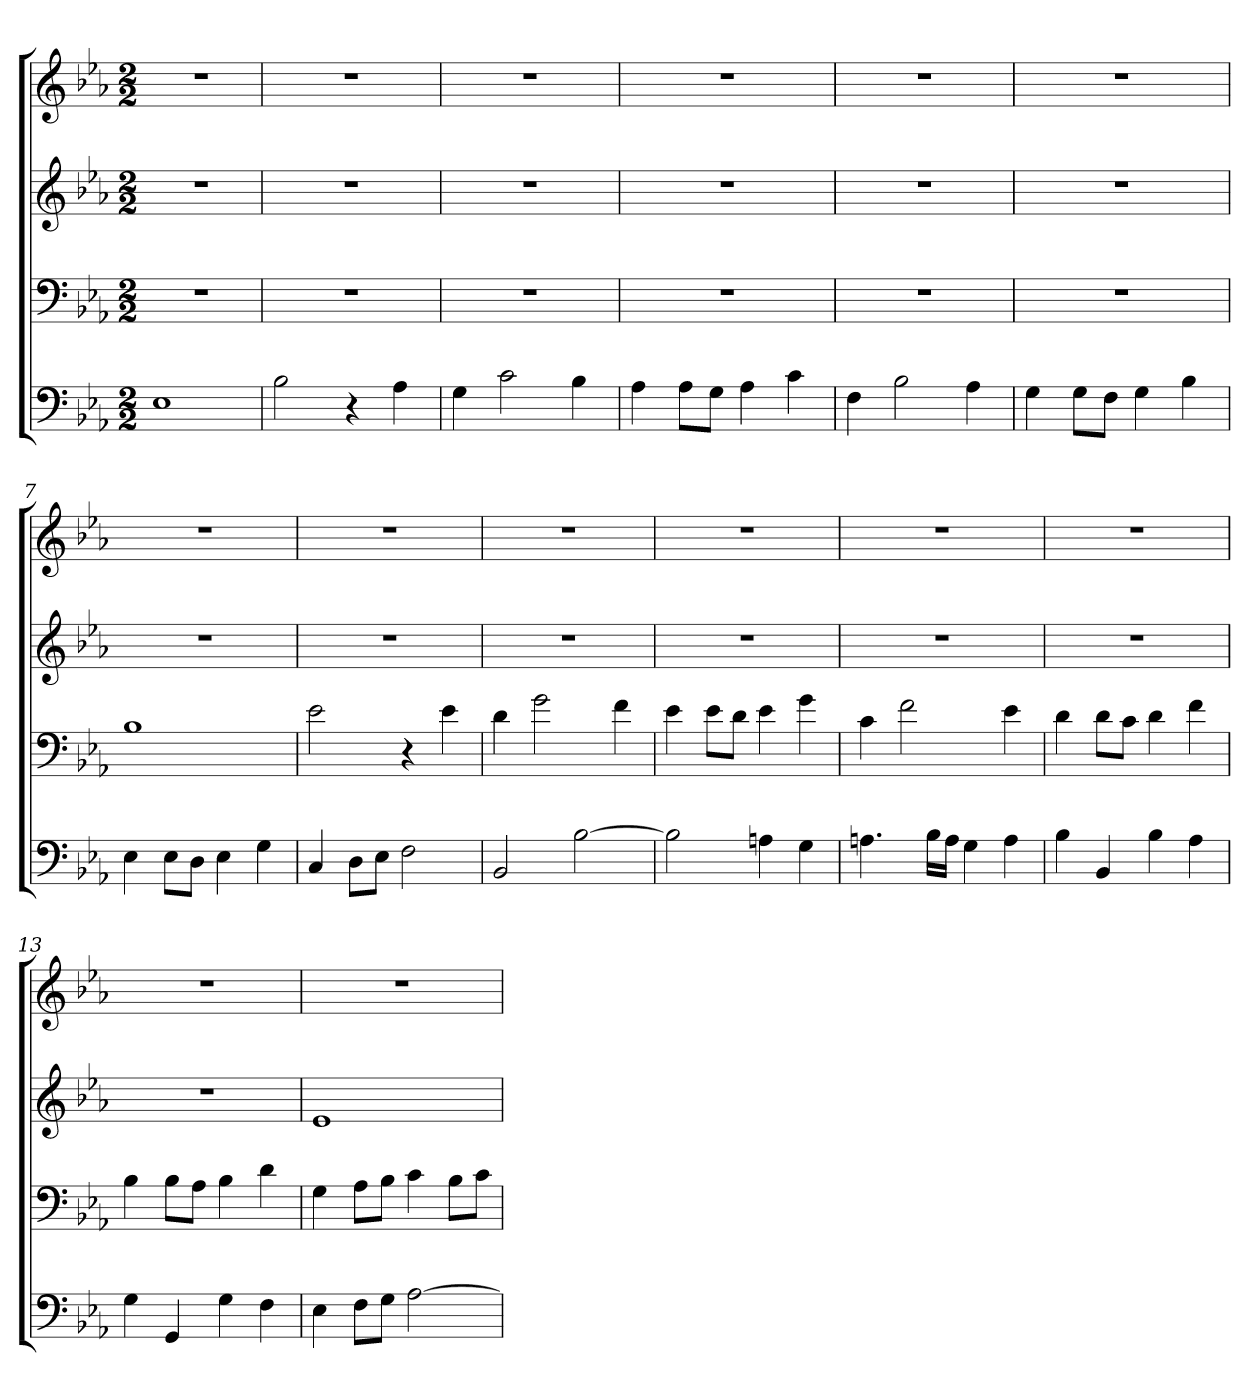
**kern	**kern	**kern	**kern
*part4	*part3	*part2	*part1
*staff4	*staff3	*staff2	*staff1
*clefF4	*clefF4	*clefG2	*clefG2
*k[b-e-a-]	*k[b-e-a-]	*k[b-e-a-]	*k[b-e-a-]
*E-:	*E-:	*E-:	*E-:
*M2/2	*M2/2	*M2/2	*M2/2
=1	=1	=1	=1
1E-	1r	1r	1r
=2	=2	=2	=2
2B-	1r	1r	1r
4r	.	.	.
4A-	.	.	.
=3	=3	=3	=3
4G	1r	1r	1r
2c	.	.	.
4B-	.	.	.
=4	=4	=4	=4
4A-	1r	1r	1r
8A-\L	.	.	.
8G\J	.	.	.
4A-	.	.	.
4c	.	.	.
=5	=5	=5	=5
4F	1r	1r	1r
2B-	.	.	.
4A-	.	.	.
=6	=6	=6	=6
4G	1r	1r	1r
8G\L	.	.	.
8F\J	.	.	.
4G	.	.	.
4B-	.	.	.
=7	=7	=7	=7
4E-	1B-	1r	1r
8E-\L	.	.	.
8D\J	.	.	.
4E-	.	.	.
4G	.	.	.
=8	=8	=8	=8
4C	2e-	1r	1r
8D\L	.	.	.
8E-\J	.	.	.
2F	4r	.	.
.	4e-	.	.
=9	=9	=9	=9
2BB-	4d	1r	1r
.	2g	.	.
[2B-	.	.	.
.	4f	.	.
=10	=10	=10	=10
2B-]	4e-	1r	1r
.	8e-\L	.	.
.	8d\J	.	.
4An	4e-	.	.
4G	4g	.	.
=11	=11	=11	=11
4.An	4c	1r	1r
.	2f	.	.
16B-\LL	.	.	.
16A\JJ	.	.	.
4G	.	.	.
4A	4e-	.	.
=12	=12	=12	=12
4B-	4d	1r	1r
4BB-	8d\L	.	.
.	8c\J	.	.
4B-	4d	.	.
4A-	4f	.	.
=13	=13	=13	=13
4G	4B-	1r	1r
4GG	8B-\L	.	.
.	8A-\J	.	.
4G	4B-	.	.
4F	4d	.	.
=14	=14	=14	=14
4E-	4G	1e-	1r
8F\L	8A-\L	.	.
8G\J	8B-\J	.	.
[2A-	4c	.	.
.	8B-\L	.	.
.	8c\J	.	.
=	=	=	=
*-	*-	*-	*-
